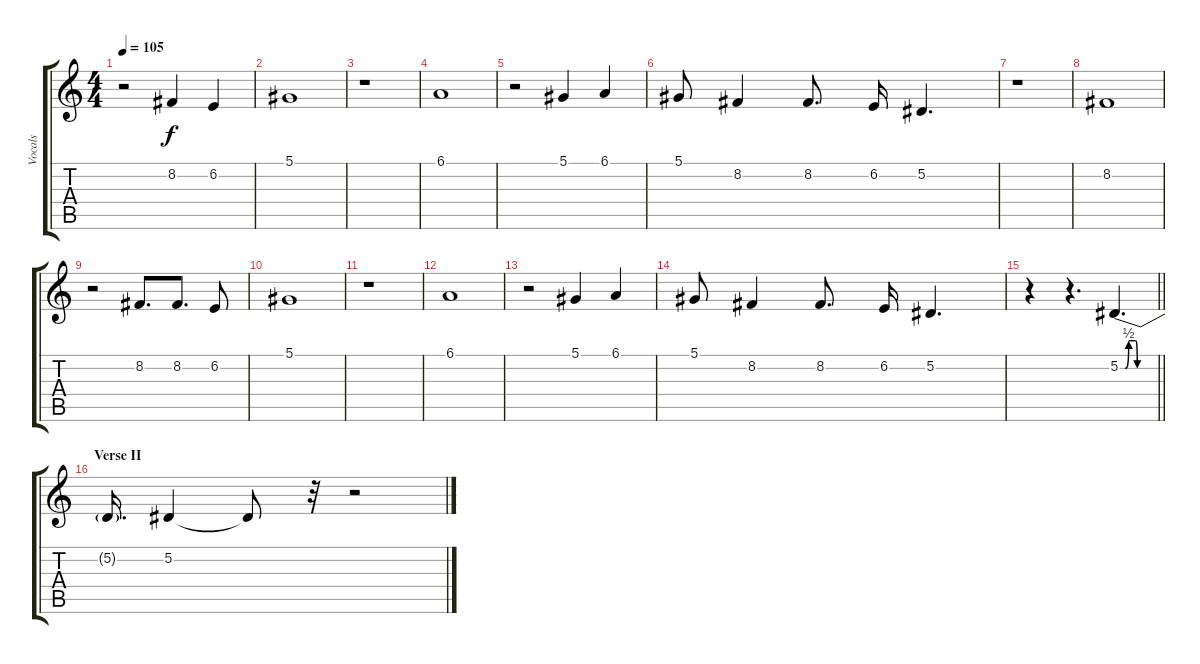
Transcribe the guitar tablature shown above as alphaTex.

\track ("Vocals" "Vocals") {instrument lead1square}
\staff {score tabs}
\tuning (Eb4 Bb3 Gb3 Db3 Ab2 Eb2) {hide}
\ts (4 4)
\tempo 105
\clef g2
\ks c
r.2{dy f} 8.2.4 6.2.4 |
5.1.1 |
r.1 |
6.1.1 |
r.2 5.1.4 6.1.4 |
5.1.8 8.2.4 8.2.8{d} 6.2.16 5.2.4{d} |
r.1 |
8.2.1 |
r.2 8.2.8{d} 8.2.8{d} 6.2.8 |
5.1.1 |
r.1 |
6.1.1 |
r.2 5.1.4 6.1.4 |
5.1.8 8.2.4 8.2.8{d} 6.2.16 5.2.4{d} |
\barLineRight lightlight
r.4 r.4{d} 5.2{be (custom 0 0 9 0 15 2 27 2 30 0 60 0)}.4{d} |
\section ("" "Verse II")
5.2{t}.16{d} 5.2.4 5.2{t}.8 r.32 r.2
